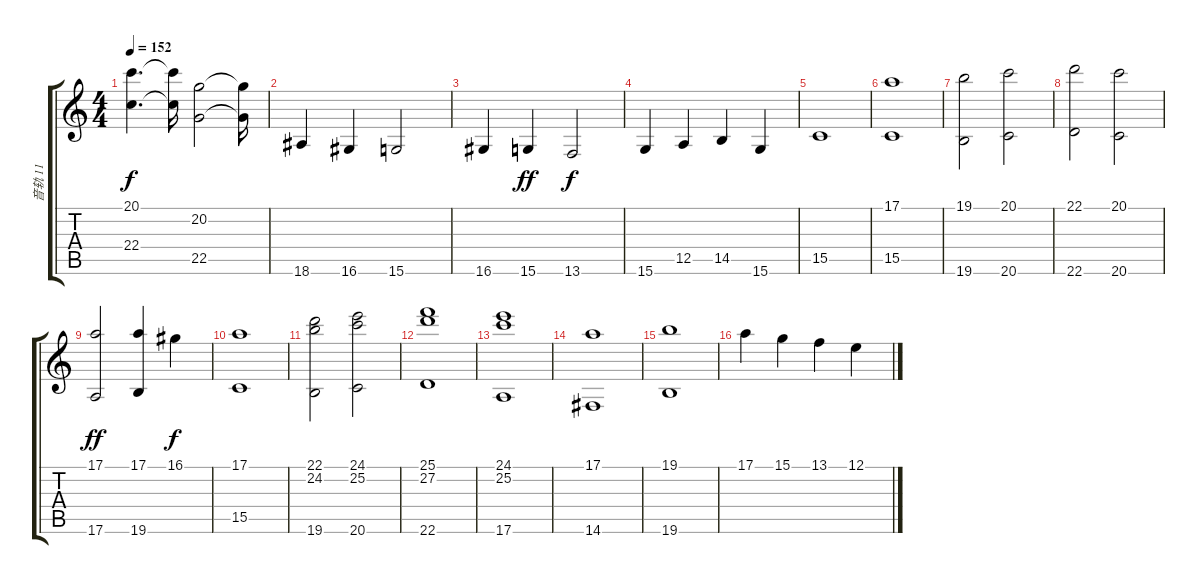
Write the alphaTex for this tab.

\track ("音轨 11" "音轨 11") {instrument stringensemble2}
\staff {score tabs}
\tuning (E4 B3 G3 D3 A2 E2) {hide}
\ts (4 4)
\tempo 152
\clef g2
\ks c
(20.1 22.4).4{d dy f} (20.1{t} 22.4{t}).16 (20.2 22.5).2 (20.2{t} 22.5{t}).16 |
18.6.4 16.6.4 15.6.2 |
16.6.4 15.6.4{dy ff} 13.6.2{dy f} |
15.6.4 12.5.4 14.5.4 15.6.4 |
15.5.1 |
(17.1 15.5).1 |
(19.1 19.6).2 (20.1 20.6).2 |
(22.1 22.6).2 (20.1 20.6).2 |
(17.1 17.6).2{dy ff} (17.1 19.6).4 16.1.4{dy f} |
(17.1 15.5).1 |
(22.1 24.2 19.6).2 (24.1 25.2 20.6).2 |
(25.1 27.2 22.6).1 |
(24.1 25.2 17.6).1 |
(17.1 14.6).1 |
(19.1 19.6).1 |
17.1.4 15.1.4 13.1.4 12.1.4
